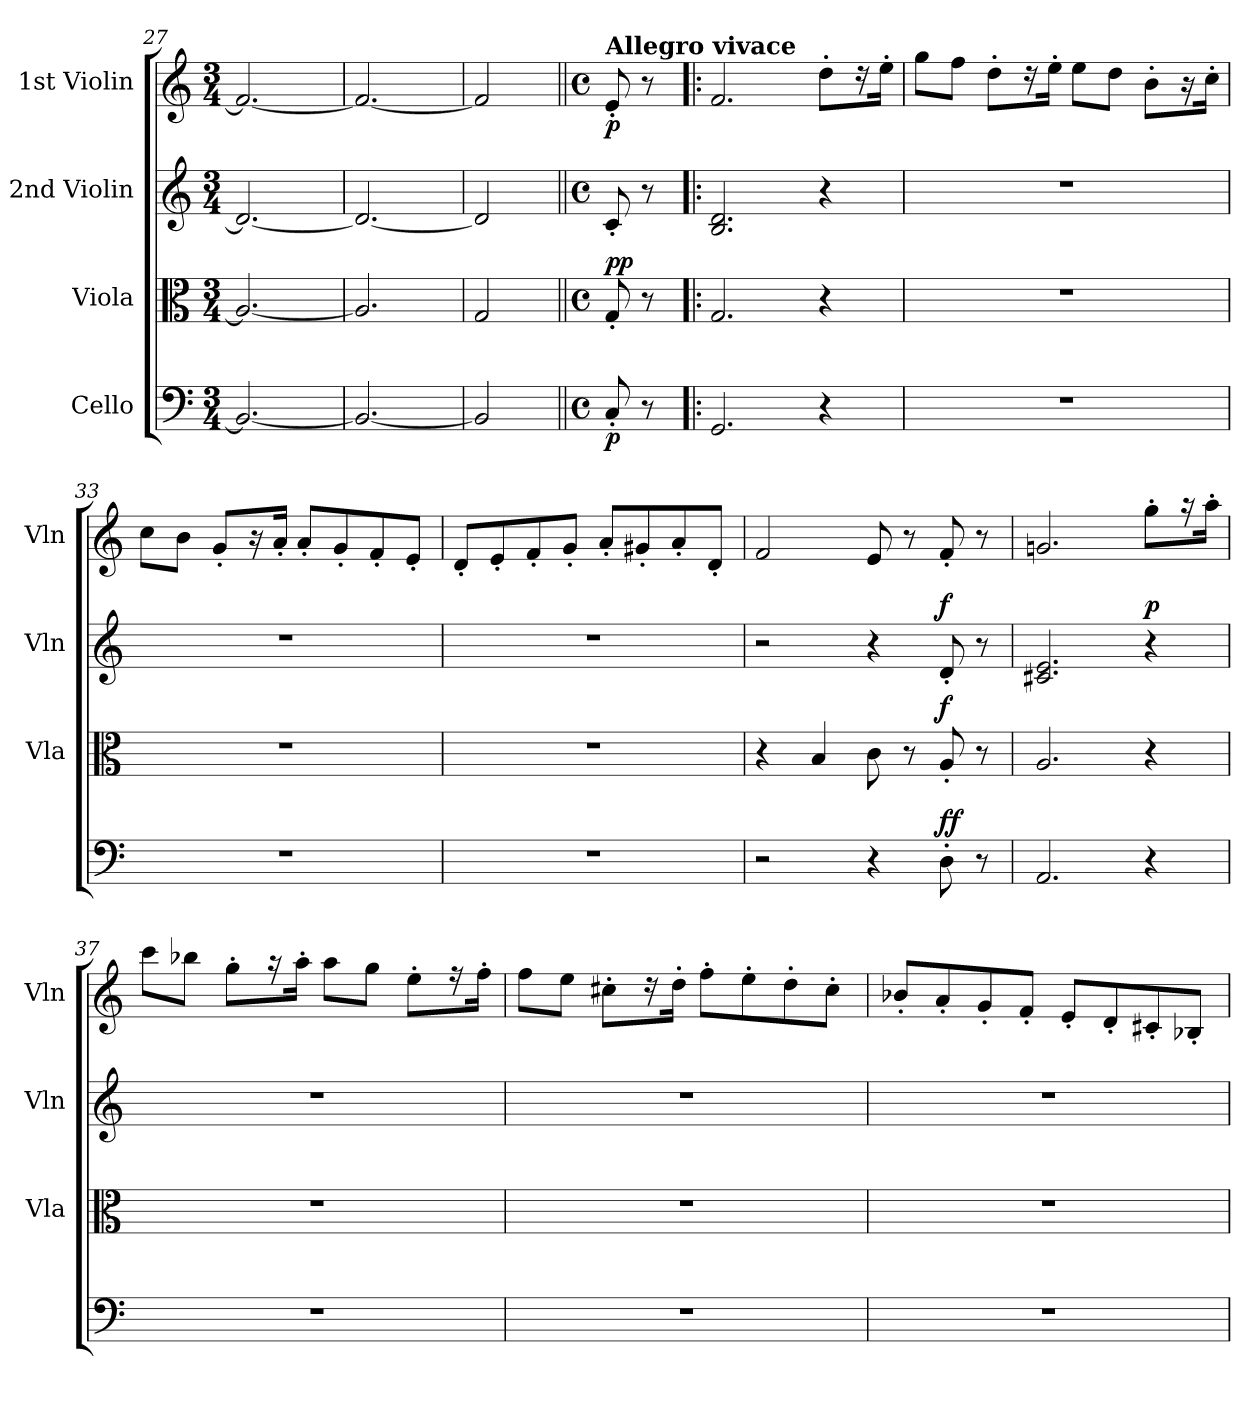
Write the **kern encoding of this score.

**kern	**dynam	**kern	**dynam	**kern	**dynam	**kern	**dynam
*part4	*part4	*part3	*part3	*part2	*part2	*part1	*part1
*staff4	*staff4	*staff3	*staff3	*staff2	*staff2	*staff1	*staff1
*I"Cello	*	*I"Viola	*	*I"2nd Violin	*	*I"1st Violin	*
*	*	*I'Vla	*	*I'Vln	*	*I'Vln	*
*clefF4	*	*clefC3	*	*clefG2	*	*clefG2	*
*k[]	*	*k[]	*	*k[]	*	*k[]	*
*M3/4	*	*M3/4	*	*M3/4	*	*M3/4	*
=27	=27	=27	=27	=27	=27	=27	=27
2.BB/_	.	2.A-/_	.	2.d/_	.	2.f/_	.
=28	=28	=28	=28	=28	=28	=28	=28
2.BB/_	.	2.A-/]	.	2.d/_	.	2.f/_	.
=29	=29	=29	=29	=29	=29	=29	=29
2BB/]	.	2G/	.	2d/]	.	2f/]	.
!!LO:LB:g=z
=30||	=30||	=30||	=30||	=30||	=30||	=30||	=30||
*M4/4	*	*M4/4	*	*M4/4	*	*M4/4	*
*met(c)	*	*met(c)	*	*met(c)	*	*met(c)	*
!	!	!	!	!	!	!LO:TX:a:B:t=Allegro vivace	!
!	!LO:DY:b	!	!LO:DY:b	!	!	!	!
!	!	!	!LO:DY:n=1:a	!	!	!	!LO:DY:b
8C'/	p	8G'/	p p	8c'/	.	8e'/	p
8r	.	8r	.	8r	.	8r	.
=31!|:	=31!|:	=31!|:	=31!|:	=31!|:	=31!|:	=31!|:	=31!|:
2.GG/	.	2.G/	.	2.B/ 2.d/	.	2.f/	.
4r	.	4r	.	4r	.	8dd'\L	.
.	.	.	.	.	.	16r	.
.	.	.	.	.	.	16ee'\Jk	.
=32	=32	=32	=32	=32	=32	=32	=32
1r	.	1r	.	1r	.	8gg\L	.
.	.	.	.	.	.	8ff\J	.
.	.	.	.	.	.	8dd'\L	.
.	.	.	.	.	.	16r	.
.	.	.	.	.	.	16ee'\Jk	.
.	.	.	.	.	.	8ee\L	.
.	.	.	.	.	.	8dd\J	.
.	.	.	.	.	.	8b'\L	.
.	.	.	.	.	.	16r	.
.	.	.	.	.	.	16cc'\Jk	.
=33	=33	=33	=33	=33	=33	=33	=33
1r	.	1r	.	1r	.	8cc\L	.
.	.	.	.	.	.	8b\J	.
.	.	.	.	.	.	8g'/L	.
.	.	.	.	.	.	16r	.
.	.	.	.	.	.	16a'/Jk	.
.	.	.	.	.	.	8a'/L	.
.	.	.	.	.	.	8g'/	.
.	.	.	.	.	.	8f'/	.
.	.	.	.	.	.	8e'/J	.
=34	=34	=34	=34	=34	=34	=34	=34
1r	.	1r	.	1r	.	8d'/L	.
.	.	.	.	.	.	8e'/	.
.	.	.	.	.	.	8f'/	.
.	.	.	.	.	.	8g'/J	.
.	.	.	.	.	.	8a'/L	.
.	.	.	.	.	.	8g#X'/	.
.	.	.	.	.	.	8a'/	.
.	.	.	.	.	.	8d'/J	.
!!LO:LB:g=z
=35	=35	=35	=35	=35	=35	=35	=35
2r	.	4r	.	2r	.	2f/	.
.	.	4B/	.	.	.	.	.
4r	.	8c\	.	4r	.	8e/	.
.	.	8r	.	.	.	8r	.
!	!LO:DY:b	!	!	!	!	!	!
!	!LO:DY:n=1:a	!	!LO:DY:a	!	!LO:DY:a	!	!
8D'\	f f	8A'/	f	8d'/	f	8f'/	.
8r	.	8r	.	8r	.	8r	.
=36	=36	=36	=36	=36	=36	=36	=36
2.AA/	.	2.A/	.	2.c#X/ 2.e/	.	2.gn/	.
!	!	!	!	!	!LO:DY:a	!	!
4r	.	4r	.	4r	p	8gg'\L	.
.	.	.	.	.	.	16r	.
.	.	.	.	.	.	16aa'\Jk	.
=37	=37	=37	=37	=37	=37	=37	=37
1r	.	1r	.	1r	.	8ccc\L	.
.	.	.	.	.	.	8bb-X\J	.
.	.	.	.	.	.	8gg'\L	.
.	.	.	.	.	.	16r	.
.	.	.	.	.	.	16aa'\Jk	.
.	.	.	.	.	.	8aa\L	.
.	.	.	.	.	.	8gg\J	.
.	.	.	.	.	.	8ee'\L	.
.	.	.	.	.	.	16r	.
.	.	.	.	.	.	16ff'\Jk	.
!!LO:PB:g=z
=38	=38	=38	=38	=38	=38	=38	=38
1r	.	1r	.	1r	.	8ff\L	.
.	.	.	.	.	.	8ee\J	.
.	.	.	.	.	.	8cc#X'\L	.
.	.	.	.	.	.	16r	.
.	.	.	.	.	.	16dd'\Jk	.
.	.	.	.	.	.	8ff'\L	.
.	.	.	.	.	.	8ee'\	.
.	.	.	.	.	.	8dd'\	.
.	.	.	.	.	.	8cc#'\J	.
=39	=39	=39	=39	=39	=39	=39	=39
1r	.	1r	.	1r	.	8b-X'/L	.
.	.	.	.	.	.	8a'/	.
.	.	.	.	.	.	8g'/	.
.	.	.	.	.	.	8f'/J	.
.	.	.	.	.	.	8e'/L	.
.	.	.	.	.	.	8d'/	.
.	.	.	.	.	.	8c#X'/	.
.	.	.	.	.	.	8B-X'/J	.
=	=	=	=	=	=	=	=
*-	*-	*-	*-	*-	*-	*-	*-
